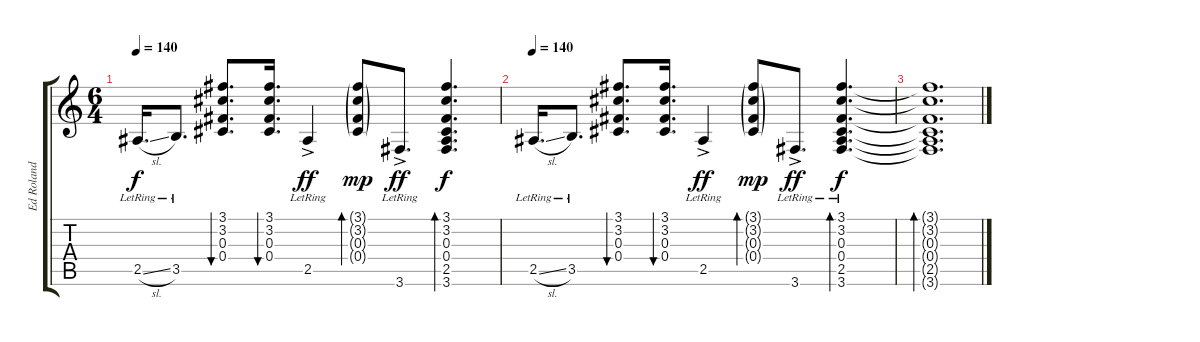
\track ("Ed Roland" "Ed Roland") {instrument acousticguitarsteel}
\staff {score tabs}
\tuning (Eb4 Bb3 Gb3 Db3 Ab2 Eb2) {hide}
\ts (6 4)
\tempo 140
\clef g2
\ks c
2.5{sl lr}.16{d dy f} 3.5{lr}.8{d} (3.1 3.2 0.3 0.4).8{d bu 60} (3.1 3.2 0.3 0.4).16{d bu 60} 2.5{ac lr}.4{dy ff} (3.1{g} 3.2{g} 0.3{g} 0.4{g}).8{bd 60 dy mp} 3.6{ac lr}.8{d dy ff} (3.1 3.2 0.3 0.4 2.5 3.6).4{d bd 60 dy f} |
\tempo 140
2.5{sl lr}.16{d} 3.5{lr}.8{d} (3.1 3.2 0.3 0.4).8{d bu 60} (3.1 3.2 0.3 0.4).16{d bu 60} 2.5{ac lr}.4{dy ff} (3.1{g} 3.2{g} 0.3{g} 0.4{g}).8{bd 60 dy mp} 3.6{ac lr}.8{d dy ff} (3.1{lr} 3.2{lr} 0.3{lr} 0.4{lr} 2.5{lr} 3.6{lr}).4{d bd 60 dy f} |
(3.1{t} 3.2{t} 0.3{t} 0.4{t} 2.5{t} 3.6{t}).1{d bd 60}
